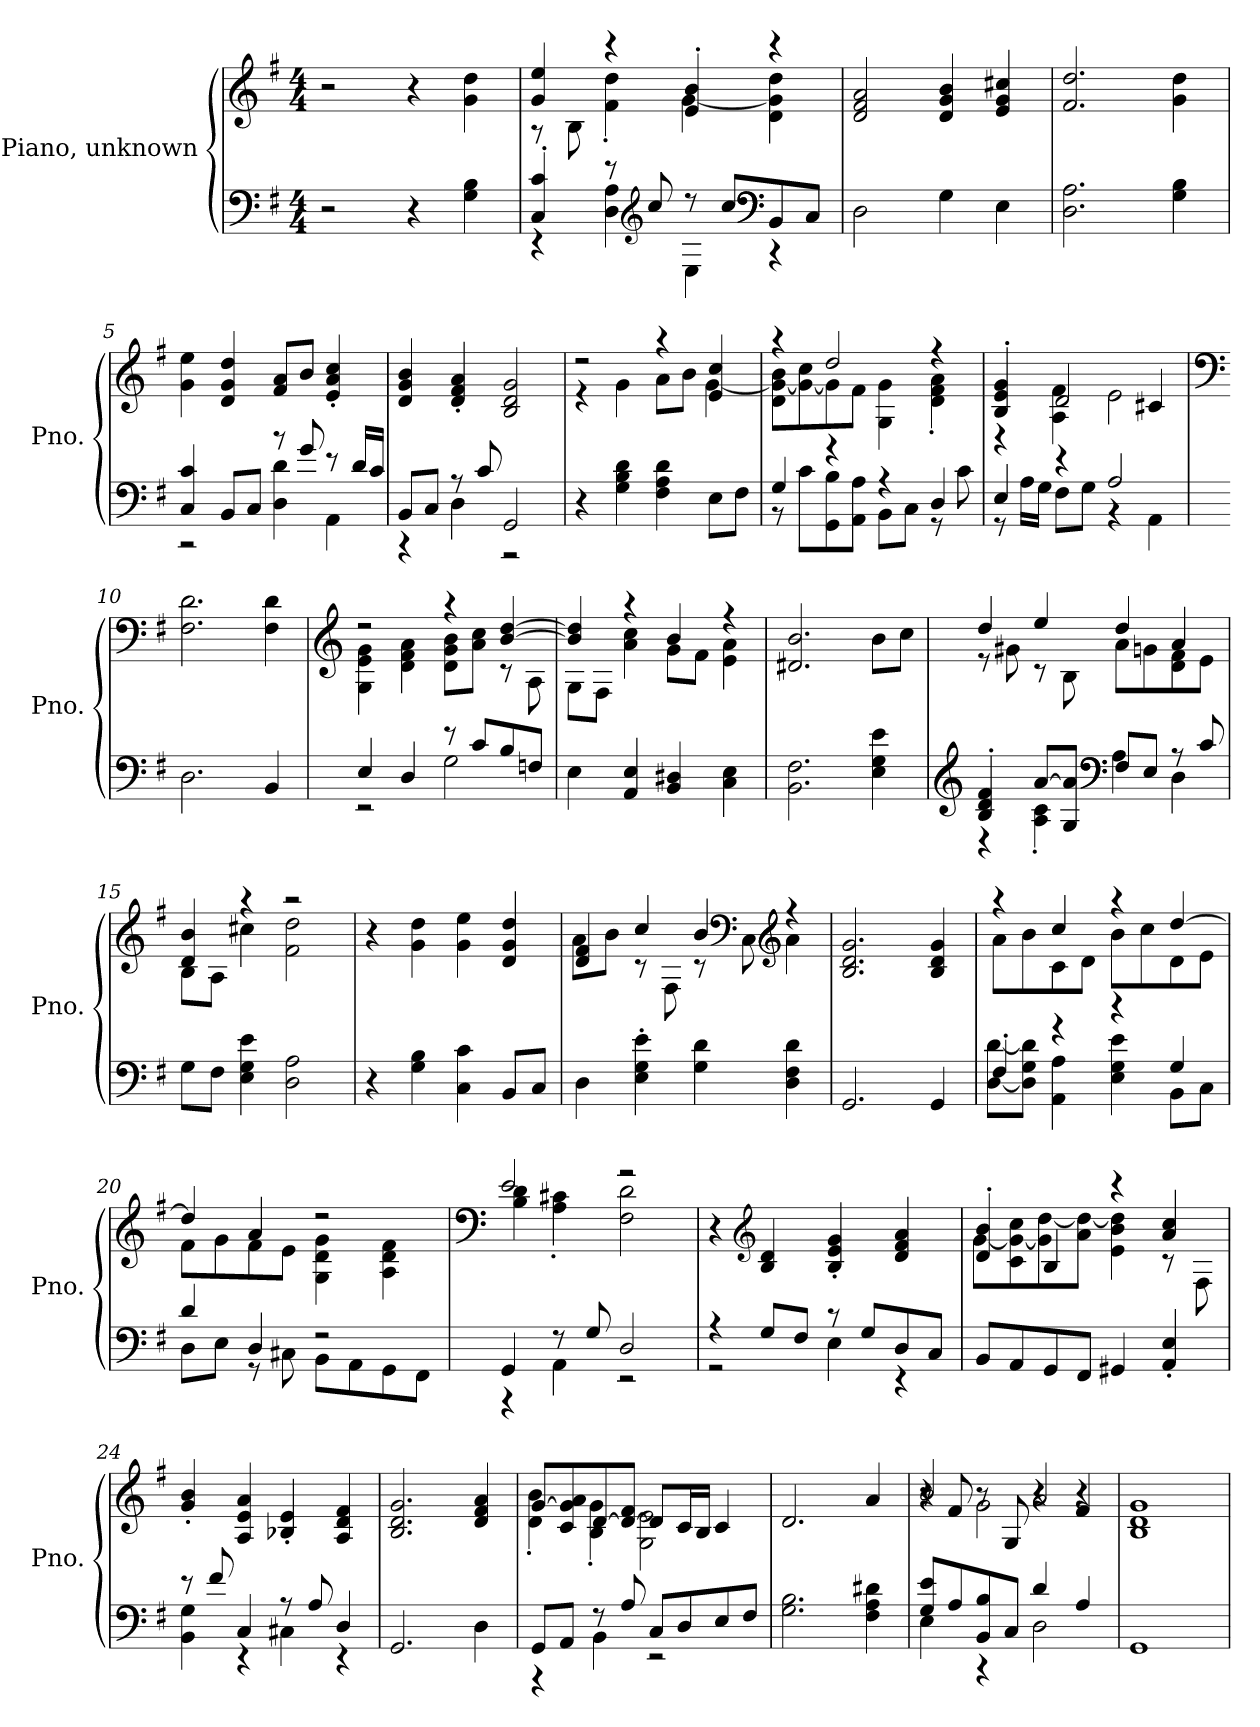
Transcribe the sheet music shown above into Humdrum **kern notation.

**kern	**kern
*part1	*part1
*staff2	*staff1
*I"Piano, unknown	*
*I'Pno.	*
*clefF4	*clefG2
*k[f#]	*k[f#]
*M4/4	*M4/4
*MM120	*MM120
=1	=1
2r	2r
4r	4r
4G\ 4B\	4g\ 4dd\
=2	=2
*^	*^
4C/' 4c/'	4r	4g/ 4ee/	8r
.	.	.	8B\
8r	4D\ 4A\	4r	4f#\' 4dd\'
*clefG2	*	*	*
8cc/	.	.	.
8r	4E\	4e/' 4b/'	[4g\
8cc/L	.	.	.
*clefF4	*	*	*
8BB/	4r	4r	4d\ 4g\] 4dd\
8C/J	.	.	.
*v	*v	*	*
*	*v	*v
=3	=3
2D\	2d/ 2f#/ 2a/
4G\	4d/ 4g/ 4b/
4E\	4e/ 4g/ 4cc#X/
=4	=4
2.D\ 2.A\	2.f#/ 2.dd/
4G\ 4B\	4g\ 4dd\
=5	=5
*^	*
4C/ 4c/	2r	4g\ 4ee\
8BB/L	.	4d/ 4g/ 4dd/
8C/J	.	.
8r	4D\ 4d\	8f#/ 8a/L
8g/	.	8b/J
8r	4AA\	4e/' 4a/' 4cc/'
16d/LL	.	.
16c/JJ	.	.
=6	=6	=6
8BB/L	4r	4d/ 4g/ 4b/
8C/J	.	.
8r	4D\	4d/' 4f#/' 4a/'
8c/	.	.
2GG/	2r	2B/ 2d/ 2g/
*v	*v	*
!!LO:LB:g=z
=7	=7
*	*^
4r	2r	4r
4G\ 4B\ 4d\	.	4g\
4F#\ 4A\ 4d\	4r	8a\L
.	.	8b\J
8E\L	4e/ 4cc/	[4g\
8F#\J	.	.
=8	=8	=8
*^	*	*
4G/	8r	4r	8d\ 8g\_ 8b\L
.	8c\L	.	8g\_ 8cc\
4r	8GG\ 8B\	2dd/	8g\]
.	8AA\ 8A\J	.	8f#\J
4r	8BB\L	.	4G\ 4g\
.	8C\J	.	.
4D/	8r	4r	4d\' 4f#\' 4a\'
.	8c\	.	.
=9	=9	=9	=9
4E/	8r	4B/' 4e/' 4g/'	4r
.	16A\LL	.	.
.	16G\JJ	.	.
4r	8F#\L	2d/	4A\ 4f#\
.	8G\J	.	.
2A/	4r	.	2e\
.	4AA\	4c#X/	.
*v	*v	*	*
*	*v	*v
=10	=10
*	*clefF4
2.D\	2.F#\ 2.d\
4BB/	4F#\ 4d\
=11	=11
*	*clefG2
*^	*^
4E/	2r	2r	4G\ 4e\ 4g\
4D/	.	.	4d\ 4f#\ 4a\
8r	2G\	4r	8d\ 8g\ 8b\L
8c/L	.	.	8a\ 8cc\J
8B/	.	[4b/ [4dd/	8r
8Fn/J	.	.	8A\
*v	*v	*	*
!!LO:LB:g=z	!!
=12	=12	=12
4E\	4b/] 4dd/]	8G\L
.	.	8F#\J
4AA/ 4E/	4r	4a\ 4cc\
4BB/ 4D#X/	4b/	8g\L
.	.	8f#\J
4C\ 4E\	4r	4e\ 4a\
*	*v	*v
=13	=13
2.BB\ 2.F#\	2.d#X/ 2.b/
4E\ 4G\ 4e\	8b\L
.	8cc\J
=14	=14
*clefG2	*
*^	*^
4B/' 4d/' 4f#/'	4r	4dd/	8r
.	.	.	8g#X\
[8a/L	4A\' 4c\'	4ee/	8r
8G/ 8a/]J	.	.	8B\
*clefF4	*	*	*
8F#/L	4A\	4dd/	8a\L
8E/J	.	.	8gn\
8r	4D\	4a/	8d\ 8f#\
8c/	.	.	8e\J
*v	*v	*	*
=15	=15	=15
8G\L	4d/ 4b/	8B\L
8F#\J	.	8A\J
4E\ 4G\ 4e\	4r	4cc#X\
2D\ 2A\	2r	2f#\ 2dd\
*	*v	*v
=16	=16
4r	4r
4G\ 4B\	4g\ 4dd\
4C\ 4c\	4g\ 4ee\
8BB/L	4d/ 4g/ 4dd/
8C/J	.
!!LO:LB:g=z
=17	=17
*	*^
4D\	4d/ 4f#/	8a\L
.	.	8b\J
4E\' 4G\' 4e\'	4cc/	8r
.	.	8F#\
4G\ 4d\	4b/	8r
*	*clefF4	*
.	.	8C\
*	*clefG2	*
4D\ 4F#\ 4d\	4r	4a\
*	*v	*v
=18	=18
2.GG/	2.B/ 2.d/ 2.g/
4GG/	4B/ 4d/ 4g/
=19	=19
*^	*^
4F#'/	[8D\ [8d\L	4r	8a\L
.	8D\] 8G\ 8d\]J	.	8b\
4r	4AA\ 4A\	4cc/	8c\
.	.	.	8d\J
4r	4E\ 4G\ 4e\	4r	8b\L
.	.	.	8cc\
4G/	8BB\L	[4dd/	8d\
.	8C\J	.	8e\J
=20	=20	=20	=20
4d/	8D\L	4dd/]	8f#\L
.	8E\J	.	8g\
4D/	8r	4a/	8f#\
.	8C#X\	.	8e\J
2r	8BB\L	2r	4G\ 4d\ 4g\
.	8AA\	.	.
.	8GG\	.	4A\ 4d\ 4f#\
.	8FF#\J	.	.
=21	=21	=21	=21
*	*	*clefF4	*
4GG/	4r	2e/	4B\ 4d\
8r	4AA\	.	4A\' 4c#X\'
8G/	.	.	.
2D/	2r	2r	2F#\ 2d\
*	*	*v	*v
!!LO:LB:g=z
=22	=22	=22
4r	2r	4r
*	*	*clefG2
8G/L	.	4B/ 4d/
8F#/J	.	.
8r	4E\	4B/' 4e/' 4g/'
8G/L	.	.
8D/	4r	4d/ 4f#/ 4a/
8C/J	.	.
*v	*v	*
=23	=23
*	*^
8BB/L	4d/' 4b/'	[8g\L
8AA/	.	8c\ 8g\_ 8cc\
8GG/	4B/	8g\] [8dd\
8FF#/J	.	8a\ 8dd\_J
4GG#X/	4r	4e\ 4b\ 4dd\]
4AA/' 4E/'	4a/ 4cc/	8r
.	.	8F#\
*	*v	*v
=24	=24
*^	*
8r	4BB\ 4G\	4g/' 4b/'
8f#/	.	.
4C/	4r	4A/ 4e/ 4a/
8r	4C#X\	4B-X/' 4e/'
8A/	.	.
4D/	4r	4A/ 4d/ 4f#/
*v	*v	*
=25	=25
2.GG/	2.B/ 2.d/ 2.g/
4D\	4d/ 4f#/ 4a/
!!LO:LB:g=z
=26	=26
*^	*^
8GG/L	4r	[8g/L	4d\' 4b\'
8AA/J	.	8c/ 8g/] 8a/	.
8r	4BB\	[8d/	4B\' 4g\'
8A/	.	8d/_ 8f#/J	.
8C/L	2r	8d/L]	2G\ 2e\
8D/	.	16c/L	.
.	.	16B/JJ	.
8E/	.	4c/	.
8F#/J	.	.	.
*v	*v	*	*
*	*v	*v
=27	=27
2.G\ 2.B\	2.d/
4F#\ 4A\ 4d#X\	4a/
=28	=28
*^	*^
*	*	*	*^
8G/ 8e/L	4E\	2b/	4r	8r
8A/	.	.	.	8f#/
8BB/ 8B/	4r	.	2g\	8r
8C/J	.	.	.	8G/
4d/	2D\	2a/	.	4r
4A/	.	.	4r	4f#/
*v	*v	*	*	*
*	*v	*v	*v
=29	=29
1GG	1B 1d 1g
=	=
*-	*-
